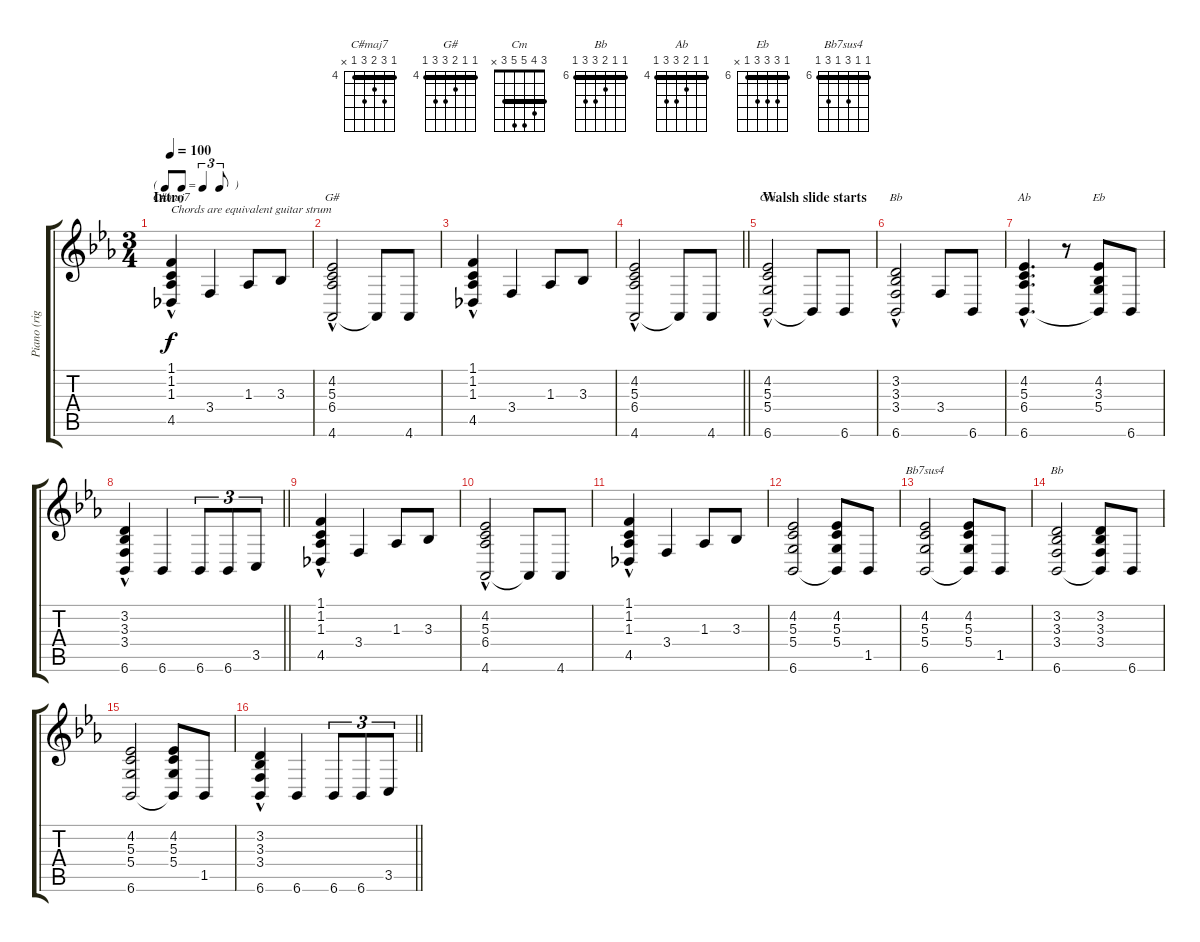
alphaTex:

\track ("Piano (right hand)" "Piano (rig") {instrument acousticgrandpiano}
\staff {score tabs}
\tuning (E4 B3 G3 D3 A2 E2) {hide}
\chord ("C#maj7" 4 6 5 6 4 x) {firstfret 4 barre 4}
\chord ("G#" 4 4 5 6 6 4) {firstfret 4 barre 4}
\chord ("Cm" 3 4 5 5 3 x) {barre 3}
\chord ("Bb" 1 3 3 3 1 x) {barre 1}
\chord ("Ab" 4 4 5 6 6 4) {firstfret 4 barre 4}
\chord ("Eb" 6 8 8 8 6 x) {firstfret 6 barre 6}
\chord ("Bb7sus4" 6 6 8 6 8 6) {firstfret 6 barre 6}
\chord ("Bb" 6 6 7 8 8 6) {firstfret 6 barre 6}
\ts (3 4)
\tf triplet8th
\section ("" "Intro")
\tempo 100
\clef g2
\ks eb
(1.1{hac} 1.2{hac} 1.3{hac} 4.5).4{ch "C#maj7" txt "Chords are equivalent guitar strum" dy f instrument acousticgrandpiano} 3.4.4 1.3.8 3.3.8 |
(4.2{hac} 5.3{hac} 6.4{hac} 4.6).2{ch "G#"} 4.6{t}.8 4.6.8 |
(1.1{hac} 1.2{hac} 1.3{hac} 4.5).4 3.4.4 1.3.8 3.3.8 |
\barLineRight lightlight
(4.2{hac} 5.3{hac} 6.4{hac} 4.6).2 4.6{t}.8 4.6.8 |
\section ("" "Walsh slide starts")
(4.2{hac} 5.3{hac} 5.4{hac} 6.6).2{ch "Cm"} 6.6{t}.8 6.6.8 |
(3.2{hac} 3.3{hac} 3.4{hac} 6.6).2{ch "Bb"} 3.4.8 6.6.8 |
(4.2{hac} 5.3{hac} 6.4{hac} 6.6).4{d ch "Ab"} r.8 (4.2 3.3 5.4 6.6{t}).8{ch "Eb"} 6.6.8 |
\barLineRight lightlight
(3.2{hac} 3.3{hac} 3.4{hac} 6.6).4 6.6.4 6.6.8{tu (3 2)} 6.6.8{tu (3 2)} 3.5.8{tu (3 2)} |
(1.1{hac} 1.2{hac} 1.3{hac} 4.5).4 3.4.4 1.3.8 3.3.8 |
(4.2{hac} 5.3{hac} 6.4{hac} 4.6).2 4.6{t}.8 4.6.8 |
(1.1{hac} 1.2{hac} 1.3{hac} 4.5).4 3.4.4 1.3.8 3.3.8 |
(4.2 5.3 5.4 6.6).2 (4.2 5.3 5.4 6.6{t}).8 1.5.8 |
(4.2 5.3 5.4 6.6).2{ch "Bb7sus4"} (4.2 5.3 5.4 6.6{t}).8 1.5.8 |
(3.2 3.3 3.4 6.6).2{ch "Bb"} (3.2 3.3 3.4 6.6{t}).8 6.6.8 |
(4.2 5.3 5.4 6.6).2 (4.2 5.3 5.4 6.6{t}).8 1.5.8 |
\barLineRight lightlight
(3.2{hac} 3.3{hac} 3.4{hac} 6.6).4 6.6.4 6.6.8{tu (3 2)} 6.6.8{tu (3 2)} 3.5.8{tu (3 2)}
